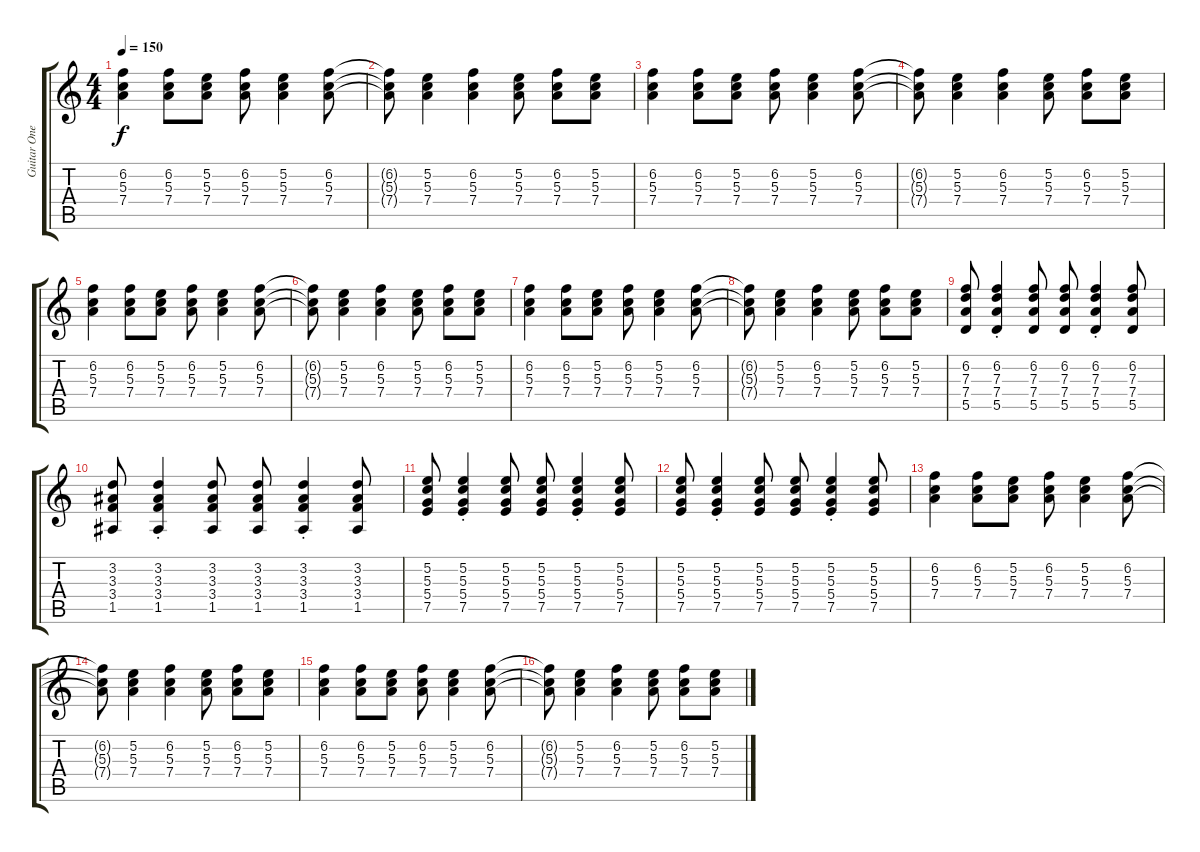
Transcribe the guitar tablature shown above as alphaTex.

\track ("Guitar One" "Guitar One") {instrument overdrivenguitar bank 127}
\staff {score tabs}
\tuning (E4 B3 G3 D3 A2 E2) {hide}
\ts (4 4)
\tempo 150
\clef g2
\ks c
(6.2 5.3 7.4).4{dy f} (6.2 5.3 7.4).8 (5.2 5.3 7.4).8 (6.2 5.3 7.4).8 (5.2 5.3 7.4).4 (6.2 5.3 7.4).8 |
(6.2{t} 5.3{t} 7.4{t}).8 (5.2 5.3 7.4).4 (6.2 5.3 7.4).4 (5.2 5.3 7.4).8 (6.2 5.3 7.4).8 (5.2 5.3 7.4).8 |
(6.2 5.3 7.4).4 (6.2 5.3 7.4).8 (5.2 5.3 7.4).8 (6.2 5.3 7.4).8 (5.2 5.3 7.4).4 (6.2 5.3 7.4).8 |
(6.2{t} 5.3{t} 7.4{t}).8 (5.2 5.3 7.4).4 (6.2 5.3 7.4).4 (5.2 5.3 7.4).8 (6.2 5.3 7.4).8 (5.2 5.3 7.4).8 |
(6.2 5.3 7.4).4 (6.2 5.3 7.4).8 (5.2 5.3 7.4).8 (6.2 5.3 7.4).8 (5.2 5.3 7.4).4 (6.2 5.3 7.4).8 |
(6.2{t} 5.3{t} 7.4{t}).8 (5.2 5.3 7.4).4 (6.2 5.3 7.4).4 (5.2 5.3 7.4).8 (6.2 5.3 7.4).8 (5.2 5.3 7.4).8 |
(6.2 5.3 7.4).4 (6.2 5.3 7.4).8 (5.2 5.3 7.4).8 (6.2 5.3 7.4).8 (5.2 5.3 7.4).4 (6.2 5.3 7.4).8 |
(6.2{t} 5.3{t} 7.4{t}).8 (5.2 5.3 7.4).4 (6.2 5.3 7.4).4 (5.2 5.3 7.4).8 (6.2 5.3 7.4).8 (5.2 5.3 7.4).8 |
(6.2 7.3 7.4 5.5).8 (6.2{st} 7.3{st} 7.4{st} 5.5{st}).4 (6.2 7.3 7.4 5.5).8 (6.2 7.3 7.4 5.5).8 (6.2{st} 7.3{st} 7.4{st} 5.5{st}).4 (6.2 7.3 7.4 5.5).8 |
(3.2 3.3 3.4 1.5).8 (3.2{st} 3.3{st} 3.4{st} 1.5{st}).4 (3.2 3.3 3.4 1.5).8 (3.2 3.3 3.4 1.5).8 (3.2{st} 3.3{st} 3.4{st} 1.5{st}).4 (3.2 3.3 3.4 1.5).8 |
(5.2 5.3 5.4 7.5).8 (5.2{st} 5.3{st} 5.4{st} 7.5{st}).4 (5.2 5.3 5.4 7.5).8 (5.2 5.3 5.4 7.5).8 (5.2{st} 5.3{st} 5.4{st} 7.5{st}).4 (5.2 5.3 5.4 7.5).8 |
(5.2 5.3 5.4 7.5).8 (5.2{st} 5.3{st} 5.4{st} 7.5{st}).4 (5.2 5.3 5.4 7.5).8 (5.2 5.3 5.4 7.5).8 (5.2{st} 5.3{st} 5.4{st} 7.5{st}).4 (5.2 5.3 5.4 7.5).8 |
(6.2 5.3 7.4).4 (6.2 5.3 7.4).8 (5.2 5.3 7.4).8 (6.2 5.3 7.4).8 (5.2 5.3 7.4).4 (6.2 5.3 7.4).8 |
(6.2{t} 5.3{t} 7.4{t}).8 (5.2 5.3 7.4).4 (6.2 5.3 7.4).4 (5.2 5.3 7.4).8 (6.2 5.3 7.4).8 (5.2 5.3 7.4).8 |
(6.2 5.3 7.4).4 (6.2 5.3 7.4).8 (5.2 5.3 7.4).8 (6.2 5.3 7.4).8 (5.2 5.3 7.4).4 (6.2 5.3 7.4).8 |
(6.2{t} 5.3{t} 7.4{t}).8 (5.2 5.3 7.4).4 (6.2 5.3 7.4).4 (5.2 5.3 7.4).8 (6.2 5.3 7.4).8 (5.2 5.3 7.4).8
